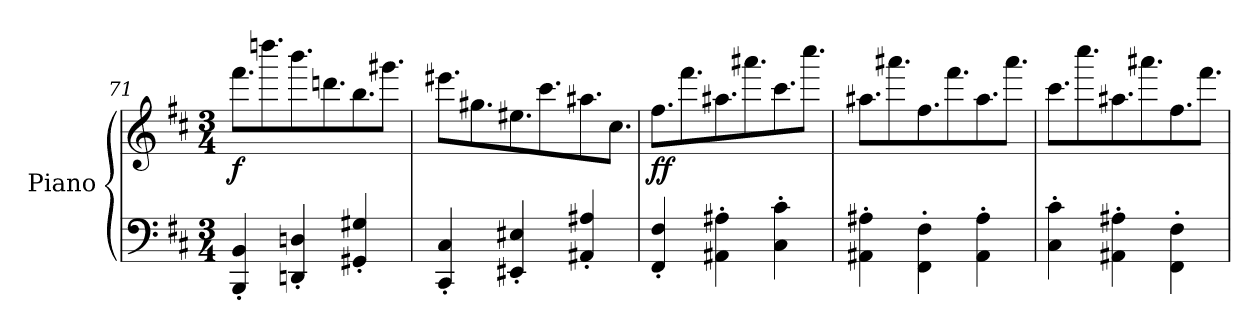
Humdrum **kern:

**kern	**kern	**dynam
*part1	*part1	*part1
*staff2	*staff1	*staff1/2
*I"Piano	*	*
*I'Pno	*	*
!!LO:LB:g=z
*clefF4	*clefG2	*
*k[f#c#]	*k[f#c#]	*
*D:	*D:	*
*M3/4	*M3/4	*
*	*Xtuplet	*
=71	=71	=71
!	!	!LO:DY:b
4BBB/' 4BB/'	12.fff#\L	f
.	12.ddddn\	.
4DDn/' 4Dn/'	12.bbb\	.
.	12.dddn\	.
4GG#X/' 4G#X/'	12.bb\	.
.	12.ggg#X\J	.
=72	=72	=72
4CC#/' 4C#/'	12.eee#X\L	.
.	12.gg#X\	.
4EE#X/' 4E#X/'	12.ee#X\	.
.	12.ccc#\	.
4AA#X/' 4A#X/'	12.aa#X\	.
.	12.cc#\J	.
=73	=73	=73
!	!	!LO:DY:b
4FF#/' 4F#/'	12.ff#\L	ff
.	12.fff#\	.
4AA#X\' 4A#X\'	12.aa#X\	.
.	12.aaa#X\	.
4C#\' 4c#\'	12.ccc#\	.
.	12.cccc#\J	.
=74	=74	=74
4AA#X\' 4A#X\'	12.aa#X\L	.
.	12.aaa#X\	.
4FF#\' 4F#\'	12.ff#\	.
.	12.fff#\	.
4AA#\' 4A#\'	12.aa#\	.
.	12.aaa#\J	.
=75	=75	=75
4C#\' 4c#\'	12.ccc#\L	.
.	12.cccc#\	.
4AA#X\' 4A#X\'	12.aa#X\	.
.	12.aaa#X\	.
4FF#\' 4F#\'	12.ff#\	.
.	12.fff#\J	.
=	=	=
*-	*-	*-
